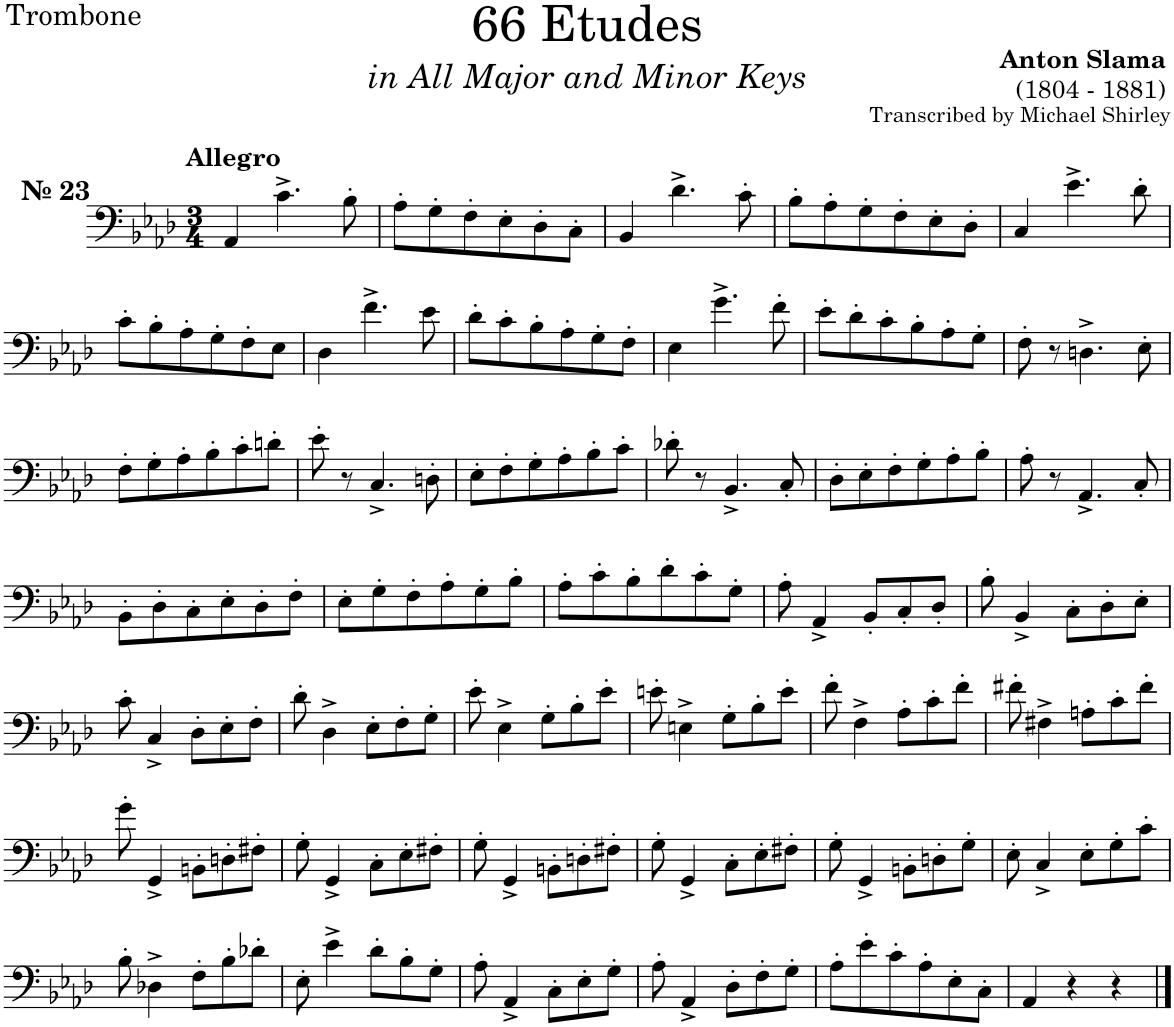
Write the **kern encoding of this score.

**kern
*part1
*staff1
*I"Trombone
*I'Tbn.
*clefF4
*k[b-e-a-d-]
*M3/4
=1
!LO:TX:a:B:t=№ 23
!LO:TX:a:B:t=Allegro
4AA-/
4.c^\
8B-'\
=2
8A-'\L
8G'\
8F'\
8E-'\
8D-'\
8C'\J
=3
4BB-/
4.d-^\
8c'\
=4
8B-'\L
8A-'\
8G'\
8F'\
8E-'\
8D-'\J
=5
4C/
4.e-^\
8d-'\
!!LO:LB:g=z
=6
8c'\L
8B-'\
8A-'\
8G'\
8F'\
8E-\J
=7
4D-\
4.f^\
8e-\
=8
8d-'\L
8c'\
8B-'\
8A-'\
8G'\
8F'\J
=9
4E-\
4.g^\
8f'\
=10
8e-'\L
8d-'\
8c'\
8B-'\
8A-'\
8G'\J
=11
8F'\
8r
4.Dn^\
8E-'\
!!LO:LB:g=z
=12
8F'\L
8G'\
8A-'\
8B-'\
8c'\
8dn'\J
=13
8e-'\
8r
4.C^/
8Dn'\
=14
8E-'\L
8F'\
8G'\
8A-'\
8B-'\
8c'\J
=15
8d-X'\
8r
4.BB-^/
8C'/
=16
8D-'\L
8E-'\
8F'\
8G'\
8A-'\
8B-'\J
=17
8A-'\
8r
4.AA-^/
8C'/
!!LO:LB:g=z
=18
8BB-'\L
8D-'\
8C'\
8E-'\
8D-'\
8F'\J
=19
8E-'\L
8G'\
8F'\
8A-'\
8G'\
8B-'\J
=20
8A-'\L
8c'\
8B-'\
8d-'\
8c'\
8G'\J
=21
8A-'\
4AA-^/
8BB-'/L
8C'/
8D-'/J
=22
8B-'\
4BB-^/
8C'\L
8D-'\
8E-'\J
!!LO:LB:g=z
=23
8c'\
4C^/
8D-'\L
8E-'\
8F'\J
=24
8d-'\
4D-^\
8E-'\L
8F'\
8G'\J
=25
8e-'\
4E-^\
8G'\L
8B-'\
8e-'\J
=26
8en'\
4En^\
8G'\L
8B-'\
8e'\J
=27
8f'\
4F^\
8A-'\L
8c'\
8f'\J
=28
8f#X'\
4F#X^\
8An'\L
8c'\
8f#'\J
!!LO:LB:g=z
=29
8g'\
4GG^/
8BBn'\L
8Dn'\
8F#X'\J
=30
8G'\
4GG^/
8C'\L
8E-'\
8F#X'\J
=31
8G'\
4GG^/
8BBn'\L
8Dn'\
8F#X'\J
=32
8G'\
4GG^/
8C'\L
8E-'\
8F#X'\J
=33
8G'\
4GG^/
8BBn'\L
8Dn'\
8G'\J
=34
8E-'\
4C^/
8E-'\L
8G'\
8c'\J
!!LO:LB:g=z
=35
8B-'\
4D-X^\
8F'\L
8B-'\
8d-X'\J
=36
8E-'\
4e-^\
8d-'\L
8B-'\
8G'\J
=37
8A-'\
4AA-^/
8C'\L
8E-'\
8G'\J
=38
8A-'\
4AA-^/
8D-'\L
8F'\
8G'\J
=39
8A-'\L
8e-'\
8c'\
8A-'\
8E-'\
8C'\J
=40
4AA-/
4r
4r
==
*-
